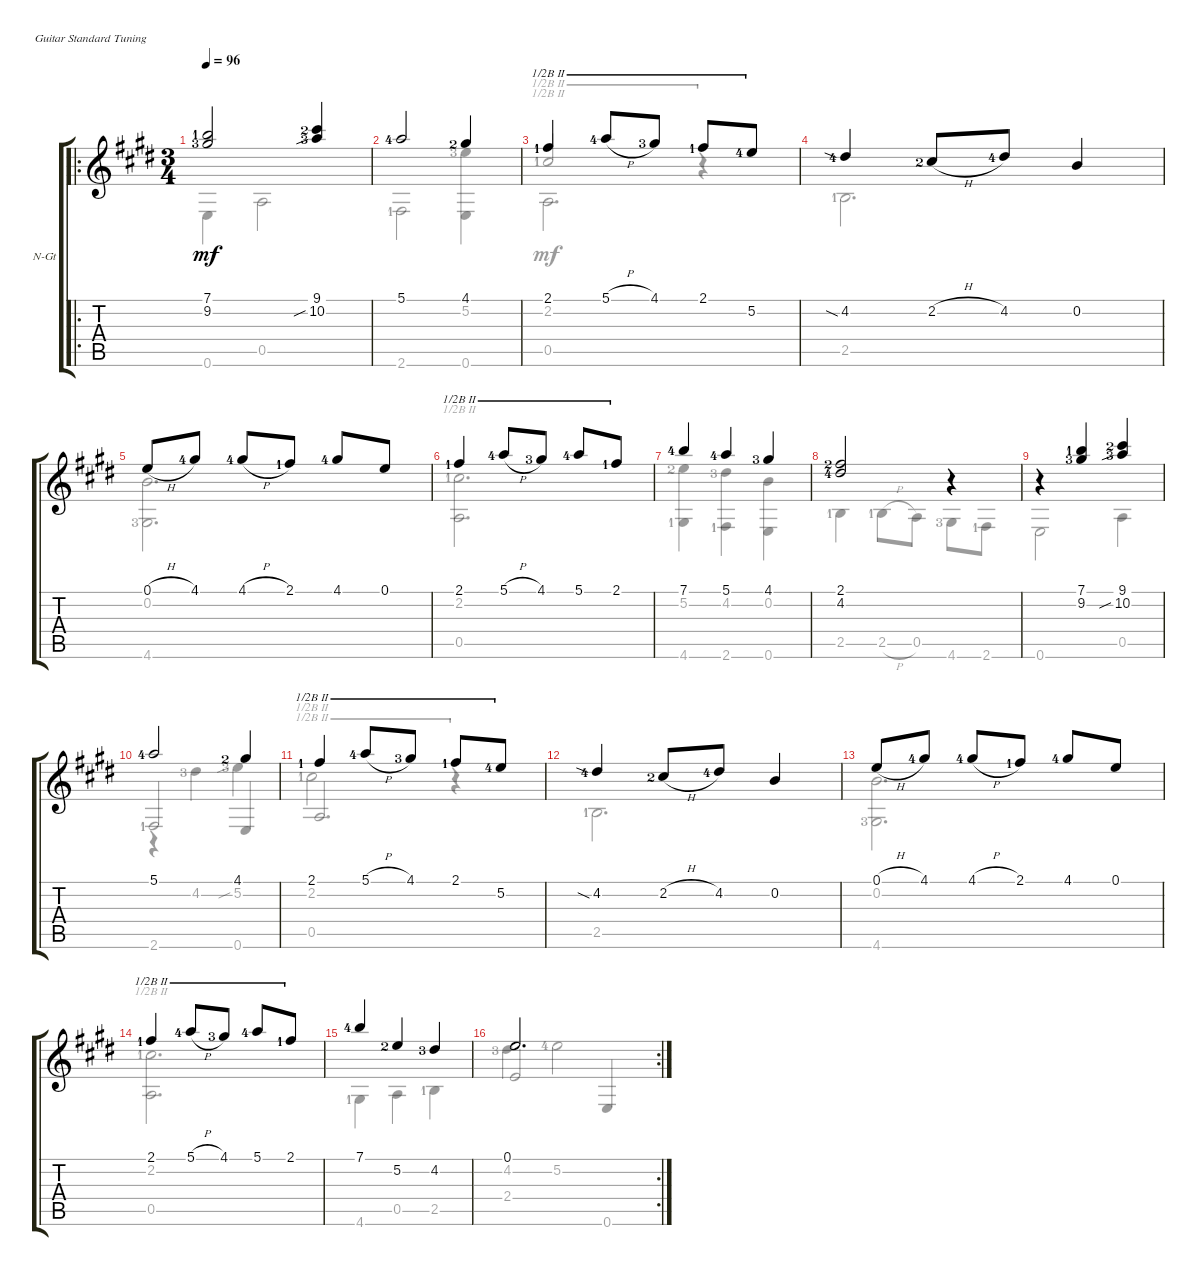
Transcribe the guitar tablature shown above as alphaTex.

\bracketExtendMode groupsimilarinstruments
\firstSystemTrackNameOrientation horizontal
\otherSystemsTrackNameOrientation horizontal
\track ("Lute" "N-Gt") {instrument acousticguitarnylon}
\staff {score tabs}
\tuning (E4 B3 G3 D3 A2 E2)
\voice
\ro
\ts (3 4)
\ac
\tempo 96
\clef g2
\ks c#minor
(7.1{lf 2} 9.2{lf 4}).2{dy mf instrument acousticguitarnylon} (9.1{lf 3} 10.2{sib lf 4}).4 |
5.1{lf 5}.2 4.1{lf 3}.4 |
2.1{lf 2}.4{barre (2 half)} 5.1{h lf 5}.8{barre (2 half)} 4.1{lf 4}.8{barre (2 half)} 2.1{lf 2}.8{barre (2 half)} 5.2{lf 5}.8{barre (2 half)} |
4.2{sia lf 5}.4 2.2{h lf 3}.8 4.2{lf 5}.8 0.2.4 |
0.1{h}.8 4.1{lf 5}.8 4.1{h lf 5}.8 2.1{lf 2}.8 4.1{lf 5}.8 0.1.8 |
2.1{lf 2}.4{barre (2 half)} 5.1{h lf 5}.8{barre (2 half)} 4.1{lf 4}.8{barre (2 half)} 5.1{lf 5}.8{barre (2 half)} 2.1{lf 2}.8{barre (2 half)} |
7.1{lf 5}.4 5.1{lf 5}.4 4.1{lf 4}.4 |
(2.1{lf 3} 4.2{lf 5}).2 r.4 |
r.4 (7.1{lf 2} 9.2{lf 4}).4 (9.1{lf 3} 10.2{sib lf 4}).4 |
5.1{lf 5}.2 4.1{lf 3}.4 |
2.1{lf 2}.4{barre (2 half)} 5.1{h lf 5}.8{barre (2 half)} 4.1{lf 4}.8{barre (2 half)} 2.1{lf 2}.8{barre (2 half)} 5.2{lf 5}.8{barre (2 half)} |
4.2{sia lf 5}.4 2.2{h lf 3}.8 4.2{lf 5}.8 0.2.4 |
0.1{h}.8 4.1{lf 5}.8 4.1{h lf 5}.8 2.1{lf 2}.8 4.1{lf 5}.8 0.1.8 |
2.1{lf 2}.4{barre (2 half)} 5.1{h lf 5}.8{barre (2 half)} 4.1{lf 4}.8{barre (2 half)} 5.1{lf 5}.8{barre (2 half)} 2.1{lf 2}.8{barre (2 half)} |
7.1{lf 5}.4 5.2{lf 3}.4 4.2{lf 4}.4 |
\rc 2
0.1.2{d}
\voice
\clef g2
\ottava regular
\simile none
\ks c#minor
0.6.4{dy mf} 0.5.2 |
2.6{lf 2}.2 (0.6 5.2{lf 4}).4 |
2.2{lf 2}.2{barre (2 half) beam invert} r.4{barre (2 half)} |
2.5{lf 2}.2{d} |
(0.2 4.6{lf 4}).2{d} |
(2.2{lf 2} 0.5).2{d barre (2 half)} |
(4.6{lf 2} 5.2{lf 3}).4 (4.2{lf 4} 2.6{lf 2}).4 (0.6 0.2).4 |
2.5{lf 2}.4 2.5{h lf 2}.8 0.5.8 4.6{lf 4}.8 2.6{lf 2}.8 |
0.6.2 0.5.4 |
2.6{lf 2}.2{beam invert} 0.6.4{beam invert} |
0.5.2{d barre (2 half) beam invert} |
2.5{lf 2}.2{d} |
(4.6{lf 4} 0.2).2{d} |
(2.2{lf 2} 0.5).2{d barre (2 half)} |
4.6{lf 2}.4 0.5.4 2.5{lf 2}.4 |
2.4.2{beam invert} 0.6.4{beam invert}
\voice
\clef g2
\ottava regular
\simile none
\ks c#minor
|
|
0.5.2{d barre (2 half)} |
|
|
|
|
|
|
r.4 4.2{lf 4}.4 5.2{sib lf 4}.4 |
2.2{lf 2}.2{barre (2 half)} r.4{barre (2 half)} |
|
|
|
|
4.2{lf 4}.4 5.2{lf 5}.2
